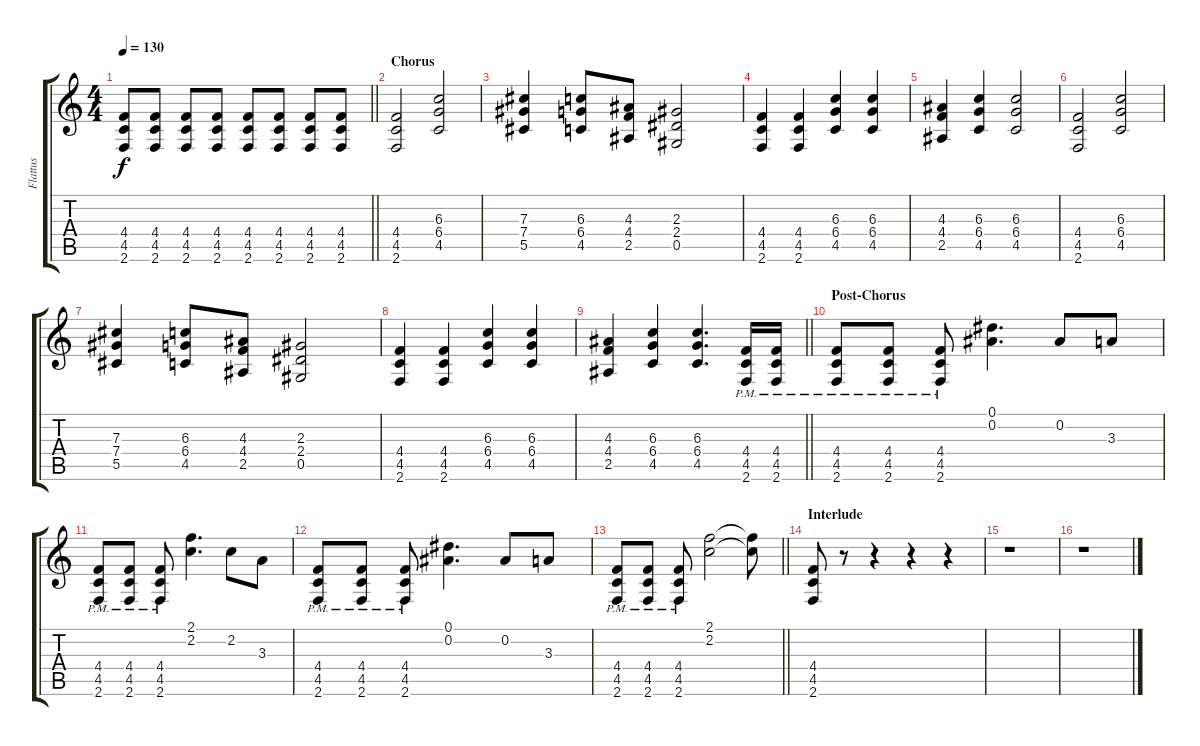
\track ("Flattus" "Flattus") {instrument distortionguitar}
\staff {score tabs}
\tuning (Eb4 Bb3 Gb3 Db3 Ab2 Eb2) {hide}
\ts (4 4)
\tempo 130
\clef g2
\barLineRight lightlight
\ks c
(4.4 4.5 2.6).8{dy f} (4.4 4.5 2.6).8 (4.4 4.5 2.6).8 (4.4 4.5 2.6).8 (4.4 4.5 2.6).8 (4.4 4.5 2.6).8 (4.4 4.5 2.6).8 (4.4 4.5 2.6).8 |
\section ("" "Chorus")
(4.4 4.5 2.6).2 (6.3 6.4 4.5).2 |
(7.3 7.4 5.5).4 (6.3 6.4 4.5).8 (4.3 4.4 2.5).8 (2.3 2.4 0.5).2 |
(4.4 4.5 2.6).4 (4.4 4.5 2.6).4 (6.3 6.4 4.5).4 (6.3 6.4 4.5).4 |
(4.3 4.4 2.5).4 (6.3 6.4 4.5).4 (6.3 6.4 4.5).2 |
(4.4 4.5 2.6).2 (6.3 6.4 4.5).2 |
(7.3 7.4 5.5).4 (6.3 6.4 4.5).8 (4.3 4.4 2.5).8 (2.3 2.4 0.5).2 |
(4.4 4.5 2.6).4 (4.4 4.5 2.6).4 (6.3 6.4 4.5).4 (6.3 6.4 4.5).4 |
\barLineRight lightlight
(4.3 4.4 2.5).4 (6.3 6.4 4.5).4 (6.3 6.4 4.5).4{d} (4.4{pm} 4.5{pm} 2.6{pm}).16 (4.4{pm} 4.5{pm} 2.6{pm}).16 |
\section ("" "Post-Chorus")
(4.4{pm} 4.5{pm} 2.6{pm}).8 (4.4{pm} 4.5{pm} 2.6{pm}).8 (4.4{pm} 4.5{pm} 2.6{pm}).8 (0.1 0.2).4{d} 0.2.8 3.3.8 |
(4.4{pm} 4.5{pm} 2.6{pm}).8 (4.4{pm} 4.5{pm} 2.6{pm}).8 (4.4{pm} 4.5{pm} 2.6{pm}).8 (2.1 2.2).4{d} 2.2.8 3.3.8 |
(4.4{pm} 4.5{pm} 2.6{pm}).8 (4.4{pm} 4.5{pm} 2.6{pm}).8 (4.4{pm} 4.5{pm} 2.6{pm}).8 (0.1 0.2).4{d} 0.2.8 3.3.8 |
\barLineRight lightlight
(4.4{pm} 4.5{pm} 2.6{pm}).8 (4.4{pm} 4.5{pm} 2.6{pm}).8 (4.4{pm} 4.5{pm} 2.6{pm}).8 (2.1 2.2).2 (2.1{t} 2.2{t}).8 |
\section ("" "Interlude")
(4.4 4.5 2.6).8 r.8 r.4 r.4 r.4 |
r.1 |
r.1
